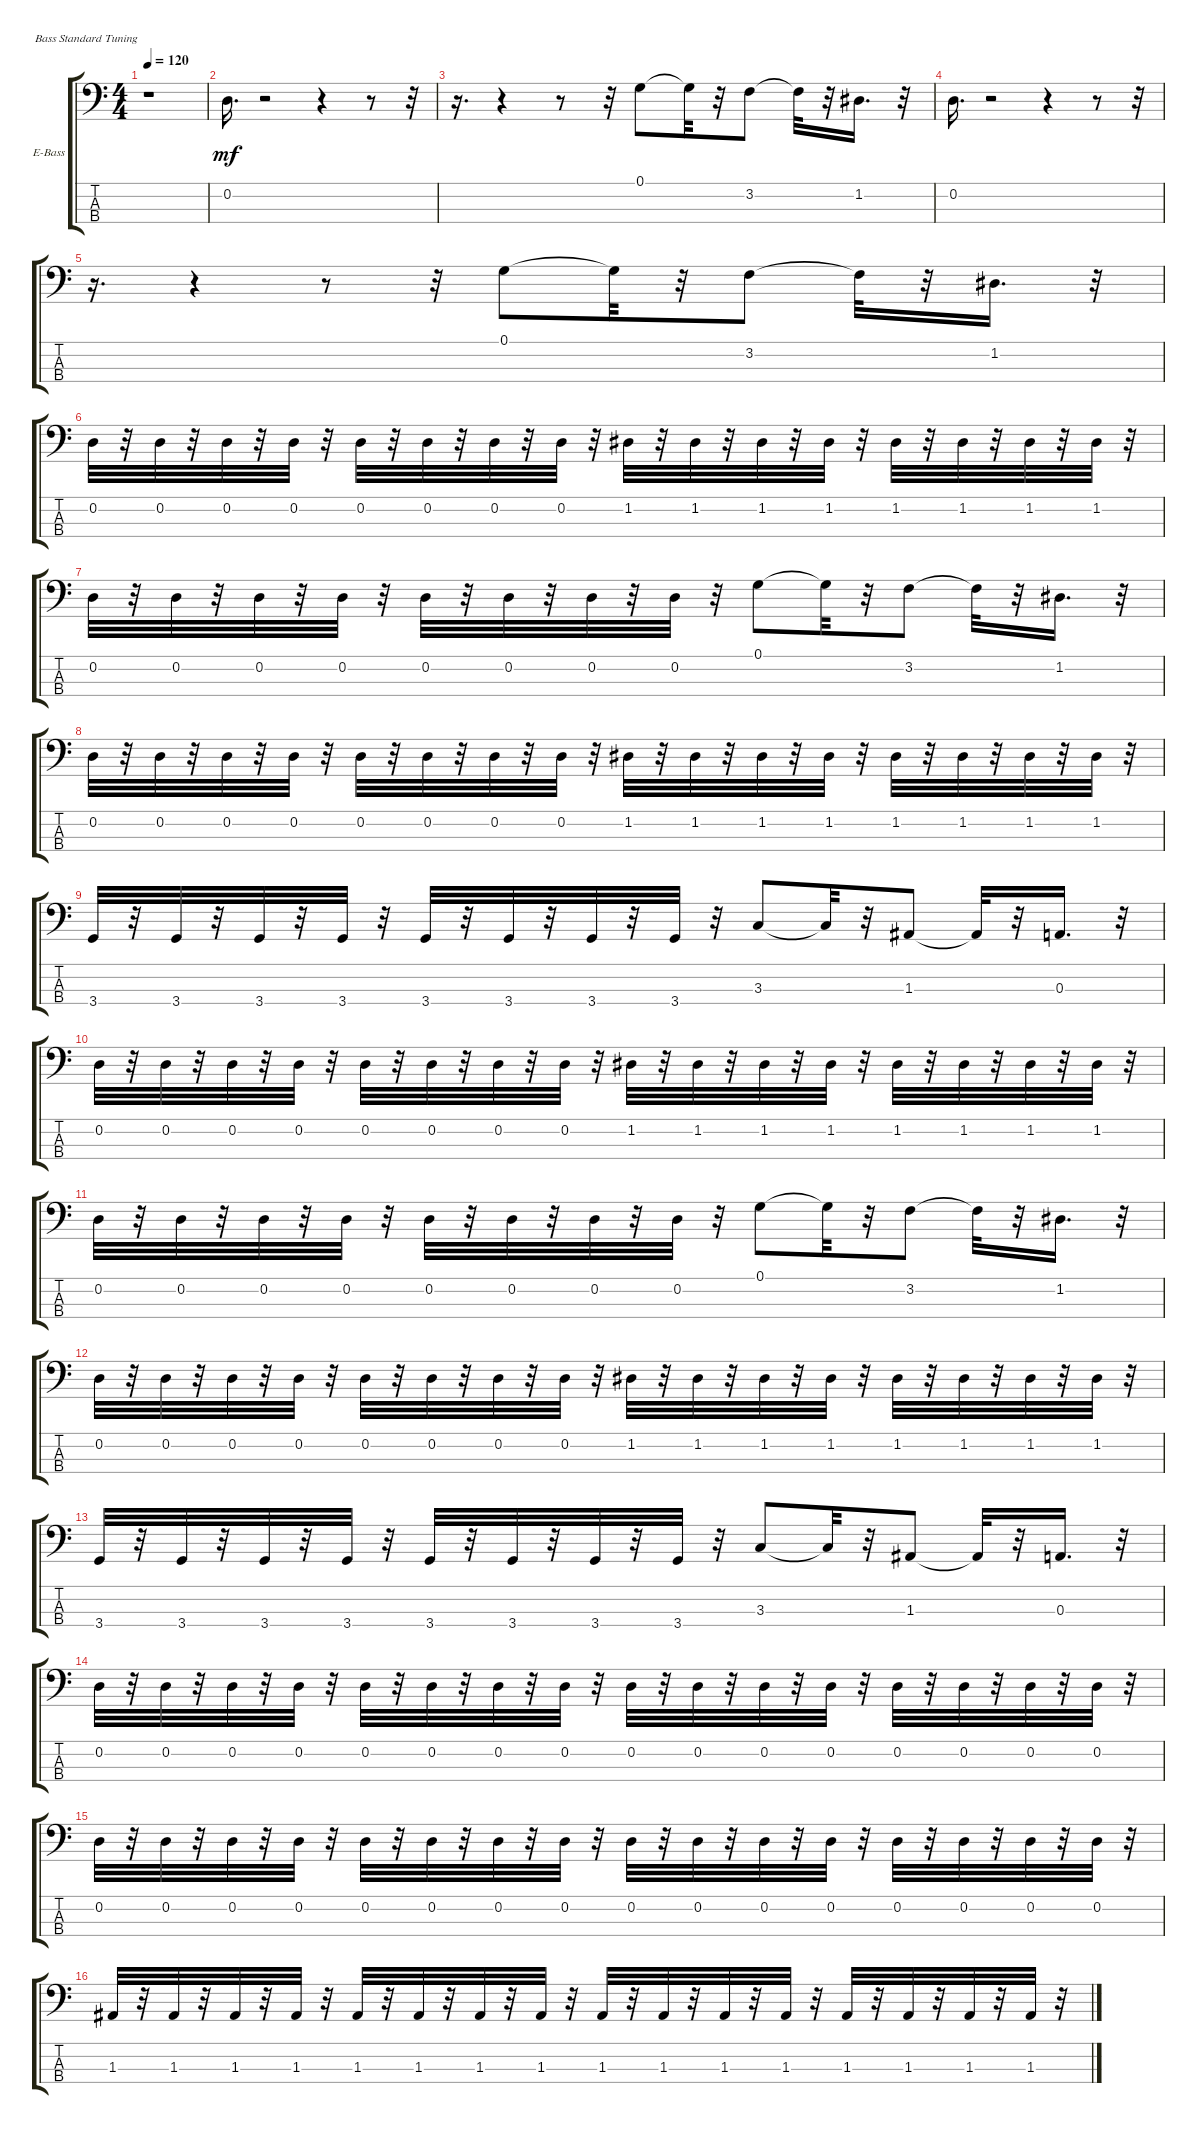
\bracketExtendMode groupsimilarinstruments
\firstSystemTrackNameOrientation horizontal
\otherSystemsTrackNameOrientation horizontal
\track ("" "E-Bass") {instrument electricbassfinger}
\staff {score tabs}
\tuning (G2 D2 A1 E1)
\ts (4 4)
\tempo 120
\clef f4
\ks c
r.1{dy mf instrument electricbassfinger} |
0.2.16{d} r.2 r.4 r.8 r.32 |
r.16{d} r.4 r.8 r.32 0.1.8 0.1{t}.32 r.32 3.2.8 3.2{t}.32 r.32 1.2.16{d} r.32 |
0.2.16{d} r.2 r.4 r.8 r.32 |
r.16{d} r.4 r.8 r.32 0.1.8 0.1{t}.32 r.32 3.2.8 3.2{t}.32 r.32 1.2.16{d} r.32 |
0.2.32 r.32 0.2.32 r.32 0.2.32 r.32 0.2.32 r.32 0.2.32 r.32 0.2.32 r.32 0.2.32 r.32 0.2.32 r.32 1.2.32 r.32 1.2.32 r.32 1.2.32 r.32 1.2.32 r.32 1.2.32 r.32 1.2.32 r.32 1.2.32 r.32 1.2.32 r.32 |
0.2.32 r.32 0.2.32 r.32 0.2.32 r.32 0.2.32 r.32 0.2.32 r.32 0.2.32 r.32 0.2.32 r.32 0.2.32 r.32 0.1.8 0.1{t}.32 r.32 3.2.8 3.2{t}.32 r.32 1.2.16{d} r.32 |
0.2.32 r.32 0.2.32 r.32 0.2.32 r.32 0.2.32 r.32 0.2.32 r.32 0.2.32 r.32 0.2.32 r.32 0.2.32 r.32 1.2.32 r.32 1.2.32 r.32 1.2.32 r.32 1.2.32 r.32 1.2.32 r.32 1.2.32 r.32 1.2.32 r.32 1.2.32 r.32 |
3.4.32 r.32 3.4.32 r.32 3.4.32 r.32 3.4.32 r.32 3.4.32 r.32 3.4.32 r.32 3.4.32 r.32 3.4.32 r.32 3.3.8 3.3{t}.32 r.32 1.3.8 1.3{t}.32 r.32 0.3.16{d} r.32 |
0.2.32 r.32 0.2.32 r.32 0.2.32 r.32 0.2.32 r.32 0.2.32 r.32 0.2.32 r.32 0.2.32 r.32 0.2.32 r.32 1.2.32 r.32 1.2.32 r.32 1.2.32 r.32 1.2.32 r.32 1.2.32 r.32 1.2.32 r.32 1.2.32 r.32 1.2.32 r.32 |
0.2.32 r.32 0.2.32 r.32 0.2.32 r.32 0.2.32 r.32 0.2.32 r.32 0.2.32 r.32 0.2.32 r.32 0.2.32 r.32 0.1.8 0.1{t}.32 r.32 3.2.8 3.2{t}.32 r.32 1.2.16{d} r.32 |
0.2.32 r.32 0.2.32 r.32 0.2.32 r.32 0.2.32 r.32 0.2.32 r.32 0.2.32 r.32 0.2.32 r.32 0.2.32 r.32 1.2.32 r.32 1.2.32 r.32 1.2.32 r.32 1.2.32 r.32 1.2.32 r.32 1.2.32 r.32 1.2.32 r.32 1.2.32 r.32 |
3.4.32 r.32 3.4.32 r.32 3.4.32 r.32 3.4.32 r.32 3.4.32 r.32 3.4.32 r.32 3.4.32 r.32 3.4.32 r.32 3.3.8 3.3{t}.32 r.32 1.3.8 1.3{t}.32 r.32 0.3.16{d} r.32 |
0.2.32 r.32 0.2.32 r.32 0.2.32 r.32 0.2.32 r.32 0.2.32 r.32 0.2.32 r.32 0.2.32 r.32 0.2.32 r.32 0.2.32 r.32 0.2.32 r.32 0.2.32 r.32 0.2.32 r.32 0.2.32 r.32 0.2.32 r.32 0.2.32 r.32 0.2.32 r.32 |
0.2.32 r.32 0.2.32 r.32 0.2.32 r.32 0.2.32 r.32 0.2.32 r.32 0.2.32 r.32 0.2.32 r.32 0.2.32 r.32 0.2.32 r.32 0.2.32 r.32 0.2.32 r.32 0.2.32 r.32 0.2.32 r.32 0.2.32 r.32 0.2.32 r.32 0.2.32 r.32 |
1.3.32 r.32 1.3.32 r.32 1.3.32 r.32 1.3.32 r.32 1.3.32 r.32 1.3.32 r.32 1.3.32 r.32 1.3.32 r.32 1.3.32 r.32 1.3.32 r.32 1.3.32 r.32 1.3.32 r.32 1.3.32 r.32 1.3.32 r.32 1.3.32 r.32 1.3.32 r.32
